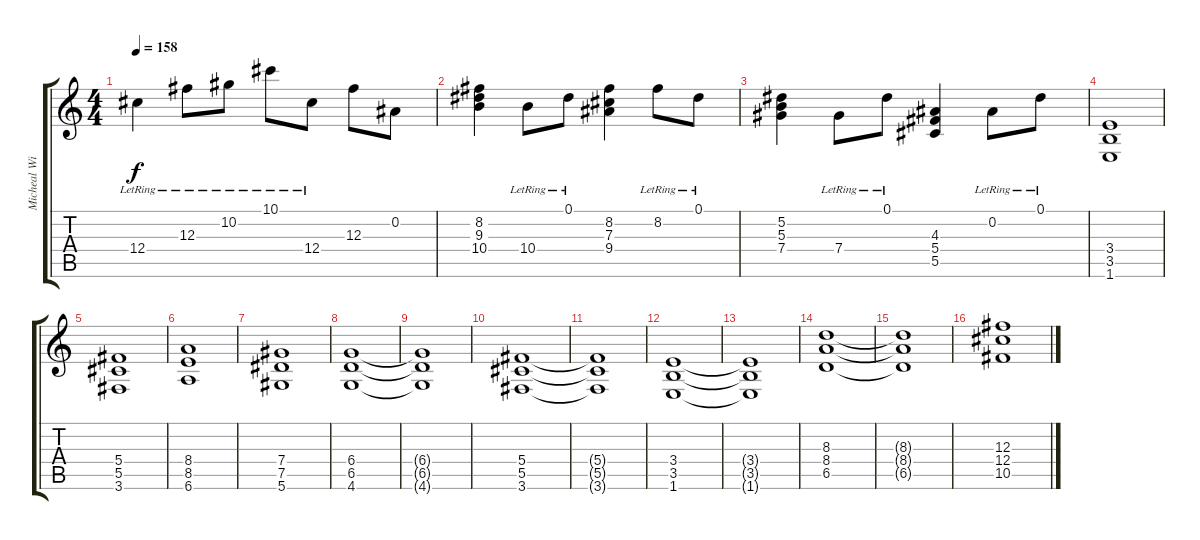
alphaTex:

\track ("Micheal Wilton" "Micheal Wi") {instrument distortionguitar}
\staff {score tabs}
\tuning (Eb4 Bb3 Gb3 Db3 Ab2 Eb2) {hide}
\ts (4 4)
\tempo 158
\clef g2
\ks c
12.4{lr}.4{dy f} 12.3{lr}.8 10.2{lr}.8 10.1{lr}.8 12.4{lr}.8 12.3.8 0.2.8 |
(8.2 9.3 10.4).4 10.4{lr}.8 0.1{lr}.8 (8.2 7.3 9.4).4 8.2{lr}.8 0.1{lr}.8 |
(5.2 5.3 7.4).4 7.4{lr}.8 0.1{lr}.8 (4.3 5.4 5.5).4 0.2{lr}.8 0.1{lr}.8 |
(3.4 3.5 1.6).1{instrument overdrivenguitar} |
(5.4 5.5 3.6).1 |
(8.4 8.5 6.6).1 |
(7.4 7.5 5.6).1 |
(6.4 6.5 4.6).1 |
(6.4{t} 6.5{t} 4.6{t}).1 |
(5.4 5.5 3.6).1 |
(5.4{t} 5.5{t} 3.6{t}).1 |
(3.4 3.5 1.6).1 |
(3.4{t} 3.5{t} 1.6{t}).1 |
(8.3 8.4 6.5).1 |
(8.3{t} 8.4{t} 6.5{t}).1 |
(12.3 12.4 10.5).1
